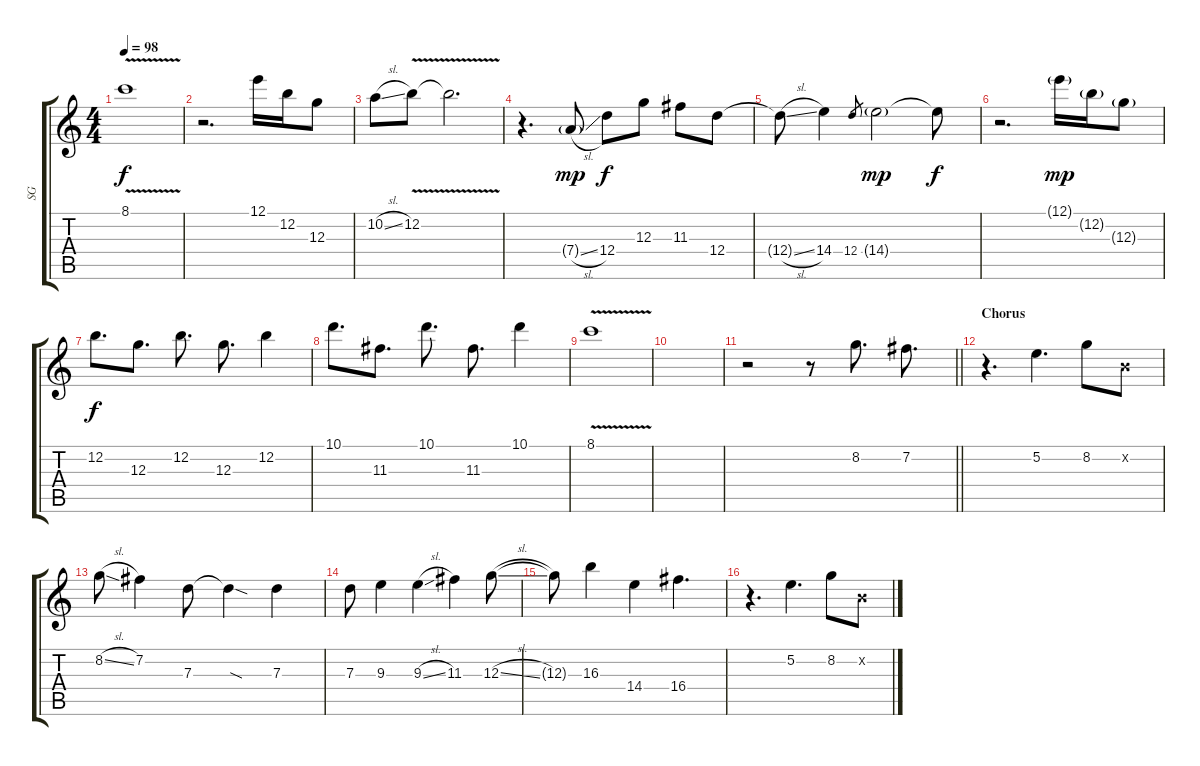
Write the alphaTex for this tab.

\track ("SG" "SG") {instrument electricguitarjazz}
\staff {score tabs}
\tuning (E4 B3 G3 D3 A2 E2) {hide}
\ts (4 4)
\tempo 98
\clef g2
\ks c
8.1{v}.1{dy f} |
r.2{d} 12.1.16 12.2.16 12.3.8 |
10.2{sl}.8 12.2{v}.8 12.2{t}.2{d} |
r.4{d} 7.4{sl g}.8{dy mp} 12.4.8{dy f} 12.3.8 11.3.8 12.4.8 |
12.4{sl t}.8 14.4.4 12.4.8{gr} 14.4{g}.2{dy mp} 14.4{t}.8{dy f} |
r.2{d} 12.1{g}.16{dy mp} 12.2{g}.16 12.3{g}.8 |
12.2.8{d dy f} 12.3.8{d} 12.2.8{d} 12.3.8{d} 12.2.4 |
10.1.8{d} 11.3.8{d} 10.1.8{d} 11.3.8{d} 10.1.4 |
8.1{v}.1 |
|
\barLineRight lightlight
r.2 r.8 8.2.8{d} 7.2.8{d} |
\section ("" "Chorus")
r.4{d} 5.2.4{d} 8.2.8 0.2{x}.8 |
8.2{sl}.8 7.2.4 7.3.8 7.3{sod t}.4 7.3.4 |
7.3.8 9.3.4 9.3{sl}.4 11.3.4 12.3{sl}.8 |
12.3{t}.8 16.3.4 14.4.4 16.4.4{d} |
r.4{d} 5.2.4{d} 8.2.8 0.2{x}.8
